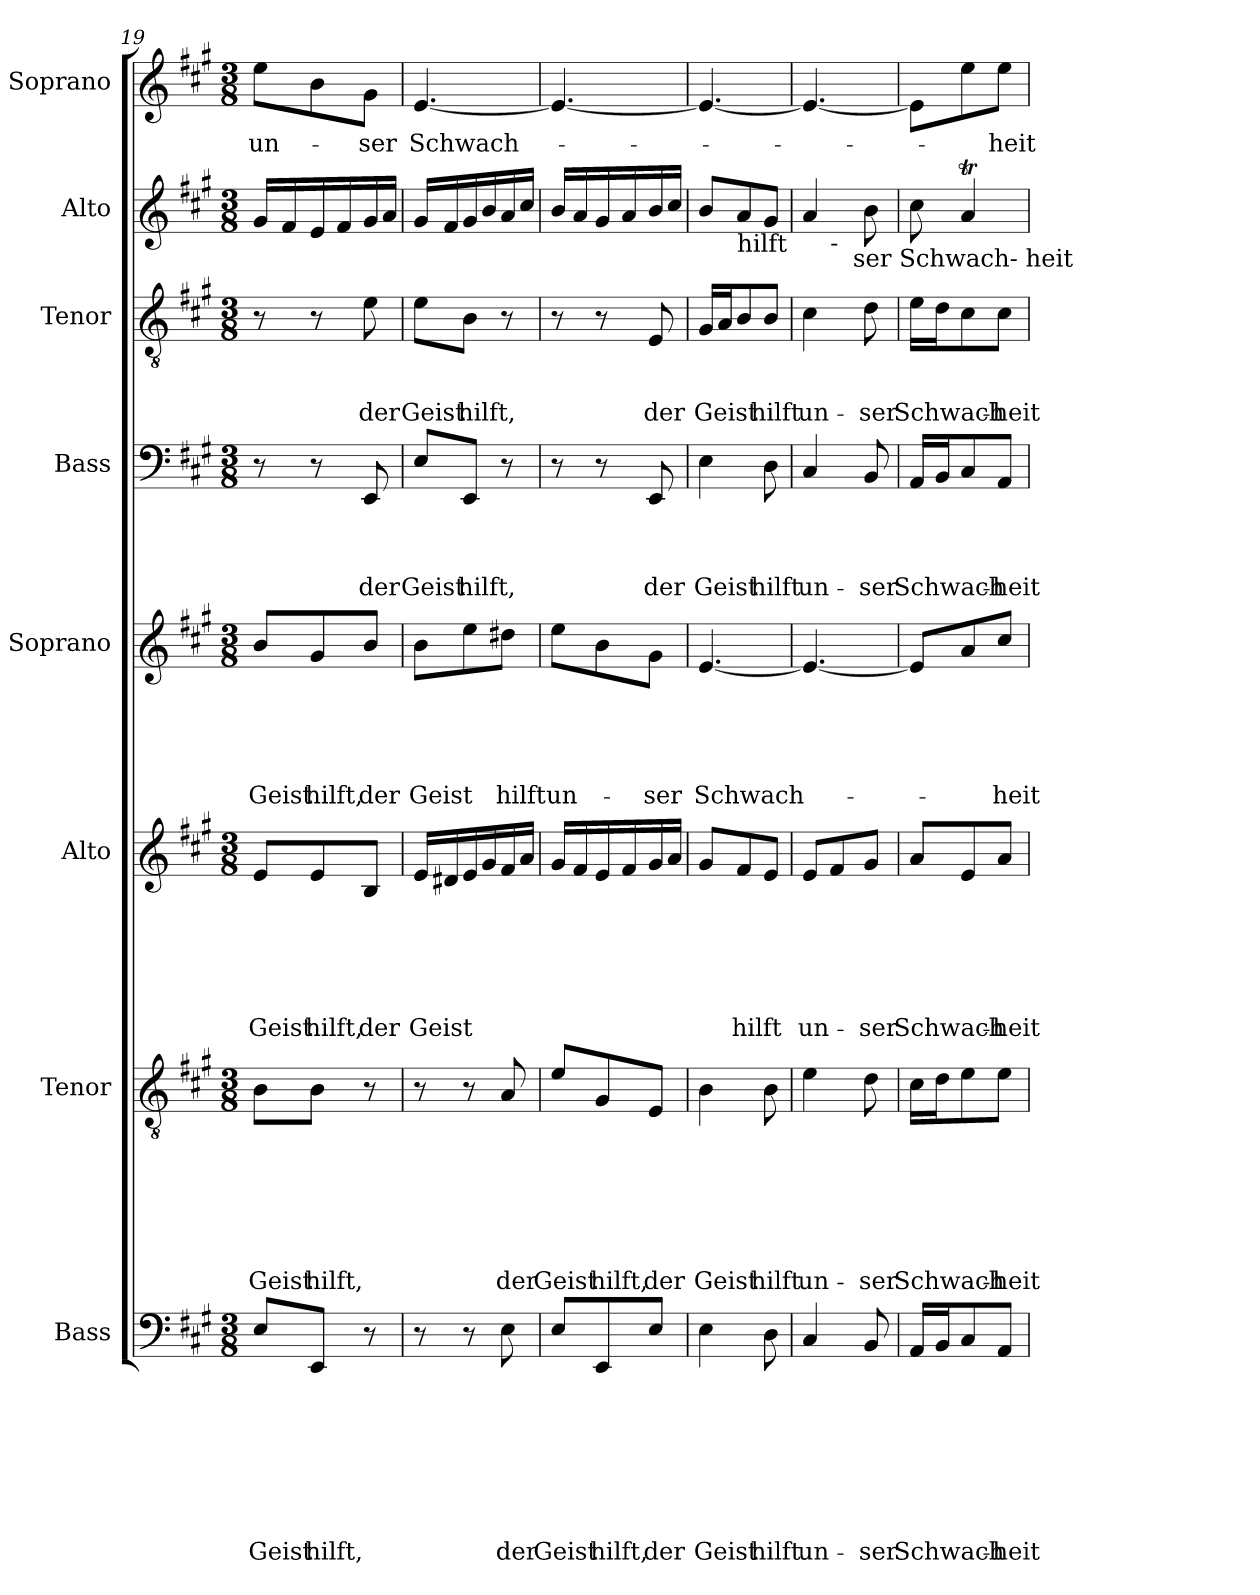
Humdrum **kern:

**kern	**text	**text	**text	**text	**text	**text	**text	**text	**kern	**text	**text	**text	**text	**text	**text	**text	**kern	**text	**text	**text	**text	**text	**text	**kern	**text	**text	**text	**text	**text	**kern	**text	**text	**text	**text	**kern	**text	**text	**text	**kern	**kern	**text
*part8	*part8	*part8	*part8	*part8	*part8	*part8	*part8	*part8	*part7	*part7	*part7	*part7	*part7	*part7	*part7	*part7	*part6	*part6	*part6	*part6	*part6	*part6	*part6	*part5	*part5	*part5	*part5	*part5	*part5	*part4	*part4	*part4	*part4	*part4	*part3	*part3	*part3	*part3	*part2	*part1	*part1
*staff8	*staff8	*staff8	*staff8	*staff8	*staff8	*staff8	*staff8	*staff8	*staff7	*staff7	*staff7	*staff7	*staff7	*staff7	*staff7	*staff7	*staff6	*staff6	*staff6	*staff6	*staff6	*staff6	*staff6	*staff5	*staff5	*staff5	*staff5	*staff5	*staff5	*staff4	*staff4	*staff4	*staff4	*staff4	*staff3	*staff3	*staff3	*staff3	*staff2	*staff1	*staff1
*I"Bass	*	*	*	*	*	*	*	*	*I"Tenor	*	*	*	*	*	*	*	*I"Alto	*	*	*	*	*	*	*I"Soprano	*	*	*	*	*	*I"Bass	*	*	*	*	*I"Tenor	*	*	*	*I"Alto	*I"Soprano	*
*clefF4	*	*	*	*	*	*	*	*	*clefGv2	*	*	*	*	*	*	*	*clefG2	*	*	*	*	*	*	*clefG2	*	*	*	*	*	*clefF4	*	*	*	*	*clefGv2	*	*	*	*clefG2	*clefG2	*
*k[f#c#g#]	*	*	*	*	*	*	*	*	*k[f#c#g#]	*	*	*	*	*	*	*	*k[f#c#g#]	*	*	*	*	*	*	*k[f#c#g#]	*	*	*	*	*	*k[f#c#g#]	*	*	*	*	*k[f#c#g#]	*	*	*	*k[f#c#g#]	*k[f#c#g#]	*
*A:	*	*	*	*	*	*	*	*	*A:	*	*	*	*	*	*	*	*A:	*	*	*	*	*	*	*A:	*	*	*	*	*	*A:	*	*	*	*	*A:	*	*	*	*A:	*A:	*
*M3/8	*	*	*	*	*	*	*	*	*M3/8	*	*	*	*	*	*	*	*M3/8	*	*	*	*	*	*	*M3/8	*	*	*	*	*	*M3/8	*	*	*	*	*M3/8	*	*	*	*M3/8	*M3/8	*
=19	=19	=19	=19	=19	=19	=19	=19	=19	=19	=19	=19	=19	=19	=19	=19	=19	=19	=19	=19	=19	=19	=19	=19	=19	=19	=19	=19	=19	=19	=19	=19	=19	=19	=19	=19	=19	=19	=19	=19	=19	=19
!	!	!	!	!	!	!	!	!LO:LY:b	!	!	!	!	!	!	!	!LO:LY:b	!	!	!	!	!	!	!LO:LY:b	!	!	!	!	!	!LO:LY:b	!	!	!	!	!	!	!	!	!	!	!	!LO:LY:b
8E/L	.	.	.	.	.	.	.	Geist	8B\L	.	.	.	.	.	.	Geist	8e/L	.	.	.	.	.	Geist	8b/L	.	.	.	.	Geist	8r	.	.	.	.	8r	.	.	.	16g#/LL	8ee\L	un-
.	.	.	.	.	.	.	.	.	.	.	.	.	.	.	.	.	.	.	.	.	.	.	.	.	.	.	.	.	.	.	.	.	.	.	.	.	.	.	16f#/	.	.
!	!	!	!	!	!	!	!	!LO:LY:b	!	!	!	!	!	!	!	!LO:LY:b	!	!	!	!	!	!	!LO:LY:b	!	!	!	!	!	!LO:LY:b	!	!	!	!	!	!	!	!	!	!	!	!
8EE/J	.	.	.	.	.	.	.	hilft,	8B\J	.	.	.	.	.	.	hilft,	8e/	.	.	.	.	.	hilft,	8g#/	.	.	.	.	hilft,	8r	.	.	.	.	8r	.	.	.	16e/	8b\	.
.	.	.	.	.	.	.	.	.	.	.	.	.	.	.	.	.	.	.	.	.	.	.	.	.	.	.	.	.	.	.	.	.	.	.	.	.	.	.	16f#/	.	.
!	!	!	!	!	!	!	!	!	!	!	!	!	!	!	!	!	!	!	!	!	!	!	!LO:LY:b	!	!	!	!	!	!LO:LY:b	!	!	!	!	!LO:LY:b	!	!	!	!LO:LY:b	!	!	!LO:LY:b
8r	.	.	.	.	.	.	.	.	8r	.	.	.	.	.	.	.	8B/J	.	.	.	.	.	der	8b/J	.	.	.	.	der	8EE/	.	.	.	der	8e\	.	.	der	16g#/	8g#\J	-ser
.	.	.	.	.	.	.	.	.	.	.	.	.	.	.	.	.	.	.	.	.	.	.	.	.	.	.	.	.	.	.	.	.	.	.	.	.	.	.	16a/JJ	.	.
=20	=20	=20	=20	=20	=20	=20	=20	=20	=20	=20	=20	=20	=20	=20	=20	=20	=20	=20	=20	=20	=20	=20	=20	=20	=20	=20	=20	=20	=20	=20	=20	=20	=20	=20	=20	=20	=20	=20	=20	=20	=20
!	!	!	!	!	!	!	!	!	!	!	!	!	!	!	!	!	!	!	!	!	!	!	!LO:LY:b	!	!	!	!	!	!LO:LY:b	!	!	!	!	!LO:LY:b	!	!	!	!LO:LY:b	!	!	!LO:LY:b
8r	.	.	.	.	.	.	.	.	8r	.	.	.	.	.	.	.	16e/LL	.	.	.	.	.	Geist	8b\L	.	.	.	.	Geist	8E/L	.	.	.	Geist	8e\L	.	.	Geist	16g#/LL	[<4.e/	Schwach-
.	.	.	.	.	.	.	.	.	.	.	.	.	.	.	.	.	16d#X/	.	.	.	.	.	.	.	.	.	.	.	.	.	.	.	.	.	.	.	.	.	16f#/	.	.
!	!	!	!	!	!	!	!	!	!	!	!	!	!	!	!	!	!	!	!	!	!	!	!	!	!	!	!	!	!	!	!	!	!	!LO:LY:b	!	!	!	!LO:LY:b	!	!	!
8r	.	.	.	.	.	.	.	.	8r	.	.	.	.	.	.	.	16e/	.	.	.	.	.	.	8ee\	.	.	.	.	.	8EE/J	.	.	.	hilft,	8B\J	.	.	hilft,	16g#/	.	.
.	.	.	.	.	.	.	.	.	.	.	.	.	.	.	.	.	16g#/	.	.	.	.	.	.	.	.	.	.	.	.	.	.	.	.	.	.	.	.	.	16b/	.	.
!	!	!	!	!	!	!	!	!LO:LY:b	!	!	!	!	!	!	!	!LO:LY:b	!	!	!	!	!	!	!	!	!	!	!	!	!LO:LY:b	!	!	!	!	!	!	!	!	!	!	!	!
8E\	.	.	.	.	.	.	.	der	8A/	.	.	.	.	.	.	der	16f#/	.	.	.	.	.	.	8dd#X\J	.	.	.	.	hilft	8r	.	.	.	.	8r	.	.	.	16a/	.	.
.	.	.	.	.	.	.	.	.	.	.	.	.	.	.	.	.	16a/JJ	.	.	.	.	.	.	.	.	.	.	.	.	.	.	.	.	.	.	.	.	.	16cc#/JJ	.	.
=21	=21	=21	=21	=21	=21	=21	=21	=21	=21	=21	=21	=21	=21	=21	=21	=21	=21	=21	=21	=21	=21	=21	=21	=21	=21	=21	=21	=21	=21	=21	=21	=21	=21	=21	=21	=21	=21	=21	=21	=21	=21
!	!	!	!	!	!	!	!	!LO:LY:b	!	!	!	!	!	!	!	!LO:LY:b	!	!	!	!	!	!	!	!	!	!	!	!	!LO:LY:b	!	!	!	!	!	!	!	!	!	!	!	!
8E/L	.	.	.	.	.	.	.	Geist	8e/L	.	.	.	.	.	.	Geist	16g#/LL	.	.	.	.	.	.	8ee\L	.	.	.	.	un-	8r	.	.	.	.	8r	.	.	.	16b/LL	4.e/_	.
.	.	.	.	.	.	.	.	.	.	.	.	.	.	.	.	.	16f#/	.	.	.	.	.	.	.	.	.	.	.	.	.	.	.	.	.	.	.	.	.	16a/	.	.
!	!	!	!	!	!	!	!	!LO:LY:b	!	!	!	!	!	!	!	!LO:LY:b	!	!	!	!	!	!	!	!	!	!	!	!	!	!	!	!	!	!	!	!	!	!	!	!	!
8EE/	.	.	.	.	.	.	.	hilft,	8G#/	.	.	.	.	.	.	hilft,	16e/	.	.	.	.	.	.	8b\	.	.	.	.	.	8r	.	.	.	.	8r	.	.	.	16g#/	.	.
.	.	.	.	.	.	.	.	.	.	.	.	.	.	.	.	.	16f#/	.	.	.	.	.	.	.	.	.	.	.	.	.	.	.	.	.	.	.	.	.	16a/	.	.
!	!	!	!	!	!	!	!	!LO:LY:b	!	!	!	!	!	!	!	!LO:LY:b	!	!	!	!	!	!	!	!	!	!	!	!	!LO:LY:b	!	!	!	!	!LO:LY:b	!	!	!	!LO:LY:b	!	!	!
8E/J	.	.	.	.	.	.	.	der	8E/J	.	.	.	.	.	.	der	16g#/	.	.	.	.	.	.	8g#\J	.	.	.	.	-ser	8EE/	.	.	.	der	8E/	.	.	der	16b/	.	.
.	.	.	.	.	.	.	.	.	.	.	.	.	.	.	.	.	16a/JJ	.	.	.	.	.	.	.	.	.	.	.	.	.	.	.	.	.	.	.	.	.	16cc#/JJ	.	.
=22	=22	=22	=22	=22	=22	=22	=22	=22	=22	=22	=22	=22	=22	=22	=22	=22	=22	=22	=22	=22	=22	=22	=22	=22	=22	=22	=22	=22	=22	=22	=22	=22	=22	=22	=22	=22	=22	=22	=22	=22	=22
!	!	!	!	!	!	!	!	!LO:LY:b	!	!	!	!	!	!	!	!LO:LY:b	!	!	!	!	!	!	!	!	!	!	!	!	!LO:LY:b	!	!	!	!	!LO:LY:b	!	!	!	!LO:LY:b	!	!	!
4E\	.	.	.	.	.	.	.	Geist	4B\	.	.	.	.	.	.	Geist	8g#/L	.	.	.	.	.	.	[<4.e/	.	.	.	.	Schwach-	4E\	.	.	.	Geist	16G#/LL	.	.	Geist	8b/L	4.e/_	.
.	.	.	.	.	.	.	.	.	.	.	.	.	.	.	.	.	.	.	.	.	.	.	.	.	.	.	.	.	.	.	.	.	.	.	16A/J	.	.	.	.	.	.
!	!	!	!	!	!	!	!	!	!	!	!	!	!	!	!	!	!	!	!	!	!	!	!	!	!	!	!	!	!	!	!	!	!	!	!	!	!	!	!LO:TX:b:t=hilft	!	!
!	!	!	!	!	!	!	!	!	!	!	!	!	!	!	!	!	!	!	!	!	!	!	!LO:LY:b	!	!	!	!	!	!	!	!	!	!	!	!	!	!	!	!	!	!
.	.	.	.	.	.	.	.	.	.	.	.	.	.	.	.	.	8f#/	.	.	.	.	.	hilft	.	.	.	.	.	.	.	.	.	.	.	8B/	.	.	.	8a/	.	.
!	!	!	!	!	!	!	!	!LO:LY:b	!	!	!	!	!	!	!	!LO:LY:b	!	!	!	!	!	!	!	!	!	!	!	!	!	!	!	!	!	!LO:LY:b	!	!	!	!LO:LY:b	!	!	!
8D\	.	.	.	.	.	.	.	hilft	8B\	.	.	.	.	.	.	hilft	8e/J	.	.	.	.	.	.	.	.	.	.	.	.	8D\	.	.	.	hilft	8B/J	.	.	hilft	8g#/J	.	.
=23	=23	=23	=23	=23	=23	=23	=23	=23	=23	=23	=23	=23	=23	=23	=23	=23	=23	=23	=23	=23	=23	=23	=23	=23	=23	=23	=23	=23	=23	=23	=23	=23	=23	=23	=23	=23	=23	=23	=23	=23	=23
!	!	!	!	!	!	!	!	!	!	!	!	!	!	!	!	!	!	!	!	!	!	!	!	!	!	!	!	!	!	!	!	!	!	!	!	!	!	!	!LO:TX:b:t=un	!	!
!	!	!	!	!	!	!	!	!LO:LY:b	!	!	!	!	!	!	!	!LO:LY:b	!	!	!	!	!	!	!LO:LY:b	!	!	!	!	!	!	!	!	!	!	!LO:LY:b	!	!	!	!LO:LY:b	!	!	!
*	*	*	*	*	*	*	*	*	*	*	*	*	*	*	*	*	*	*	*	*	*	*	*	*	*	*	*	*	*	*	*	*	*	*	*	*	*	*	*^	*	*
*	*	*	*	*	*	*	*	*	*	*	*	*	*	*	*	*	*	*	*	*	*	*	*	*	*	*	*	*	*	*	*	*	*	*	*	*	*	*	*	*^	*	*
4C#/	.	.	.	.	.	.	.	un-	4e\	.	.	.	.	.	.	un-	8e/L	.	.	.	.	.	un-	4.e/_	.	.	.	.	.	4C#/	.	.	.	un-	4c#\	.	.	un-	4a/	8ryy	8..ryy	4.e/_	.
!	!	!	!	!	!	!	!	!	!	!	!	!	!	!	!	!	!	!	!	!	!	!	!	!	!	!	!	!	!	!	!	!	!	!	!	!	!	!	!	!LO:TX:b:t=-	!	!	!
.	.	.	.	.	.	.	.	.	.	.	.	.	.	.	.	.	8f#/	.	.	.	.	.	.	.	.	.	.	.	.	.	.	.	.	.	.	.	.	.	.	4ryy	.	.	.
!	!	!	!	!	!	!	!	!	!	!	!	!	!	!	!	!	!	!	!	!	!	!	!	!	!	!	!	!	!	!	!	!	!	!	!	!	!	!	!	!	!LO:TX:b:t=ser Schwach- heit	!	!
.	.	.	.	.	.	.	.	.	.	.	.	.	.	.	.	.	.	.	.	.	.	.	.	.	.	.	.	.	.	.	.	.	.	.	.	.	.	.	.	.	8ryy	.	.
!	!	!	!	!	!	!	!	!LO:LY:b	!	!	!	!	!	!	!	!LO:LY:b	!	!	!	!	!	!	!LO:LY:b	!	!	!	!	!	!	!	!	!	!	!LO:LY:b	!	!	!	!LO:LY:b	!	!	!	!	!
8BB/	.	.	.	.	.	.	.	-ser	8d\	.	.	.	.	.	.	-ser	8g#/J	.	.	.	.	.	-ser	.	.	.	.	.	.	8BB/	.	.	.	-ser	8d\	.	.	-ser	8b\	.	.	.	.
.	.	.	.	.	.	.	.	.	.	.	.	.	.	.	.	.	.	.	.	.	.	.	.	.	.	.	.	.	.	.	.	.	.	.	.	.	.	.	.	.	32ryy	.	.
=24	=24	=24	=24	=24	=24	=24	=24	=24	=24	=24	=24	=24	=24	=24	=24	=24	=24	=24	=24	=24	=24	=24	=24	=24	=24	=24	=24	=24	=24	=24	=24	=24	=24	=24	=24	=24	=24	=24	=24	=24	=24	=24	=24
!	!	!	!	!	!	!	!	!LO:LY:b	!	!	!	!	!	!	!	!LO:LY:b	!	!	!	!	!	!	!LO:LY:b	!	!	!	!	!	!	!	!	!	!	!LO:LY:b	!	!	!	!LO:LY:b	!	!	!	!	!
*	*	*	*	*	*	*	*	*	*	*	*	*	*	*	*	*	*	*	*	*	*	*	*	*	*	*	*	*	*	*	*	*	*	*	*	*	*	*	*v	*v	*v	*	*
16AA/LL	.	.	.	.	.	.	.	Schwach-	16c#\LL	.	.	.	.	.	.	Schwach-	8a/L	.	.	.	.	.	Schwach-	8e/L]	.	.	.	.	.	16AA/LL	.	.	.	Schwach-	16e\LL	.	.	Schwach-	8cc#\	8e\L]	.
16BB/J	.	.	.	.	.	.	.	.	16d\J	.	.	.	.	.	.	.	.	.	.	.	.	.	.	.	.	.	.	.	.	16BB/J	.	.	.	.	16d\J	.	.	.	.	.	.
8C#/	.	.	.	.	.	.	.	.	8e\	.	.	.	.	.	.	.	8e/	.	.	.	.	.	.	8a/	.	.	.	.	.	8C#/	.	.	.	.	8c#\	.	.	.	4aT/	8ee\	.
!	!	!	!	!	!	!	!	!LO:LY:b	!	!	!	!	!	!	!	!LO:LY:b	!	!	!	!	!	!	!LO:LY:b	!	!	!	!	!	!LO:LY:b	!	!	!	!	!LO:LY:b	!	!	!	!LO:LY:b	!	!	!LO:LY:b
8AA/J	.	.	.	.	.	.	.	-heit	8e\J	.	.	.	.	.	.	-heit	8a/J	.	.	.	.	.	-heit	8cc#/J	.	.	.	.	-heit	8AA/J	.	.	.	-heit	8c#\J	.	.	-heit	.	8ee\J	-heit
=	=	=	=	=	=	=	=	=	=	=	=	=	=	=	=	=	=	=	=	=	=	=	=	=	=	=	=	=	=	=	=	=	=	=	=	=	=	=	=	=	=
*-	*-	*-	*-	*-	*-	*-	*-	*-	*-	*-	*-	*-	*-	*-	*-	*-	*-	*-	*-	*-	*-	*-	*-	*-	*-	*-	*-	*-	*-	*-	*-	*-	*-	*-	*-	*-	*-	*-	*-	*-	*-
